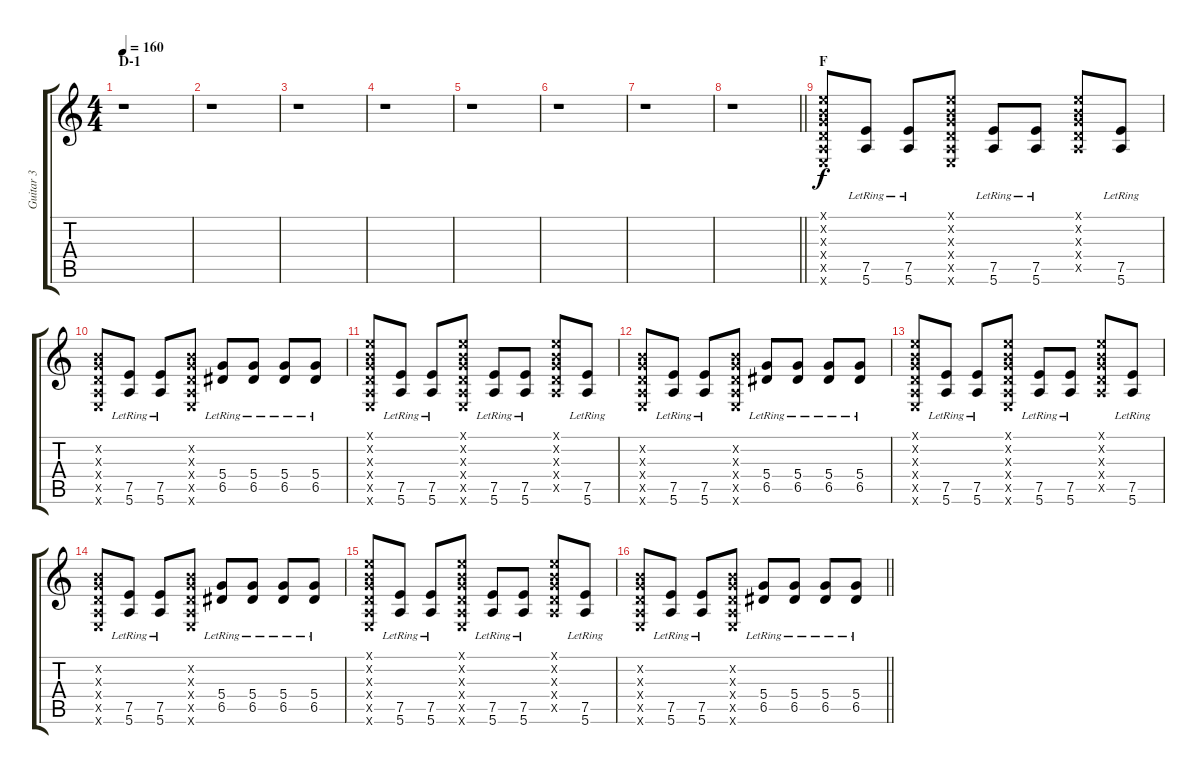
\track ("Guitar 3" "Guitar 3") {instrument overdrivenguitar}
\staff {score tabs}
\tuning (E4 B3 G3 D3 A2 E2) {hide}
\ts (4 4)
\section ("" "D-1")
\tempo 160
\clef g2
\ks c
r.1{dy f} |
r.1 |
r.1 |
r.1 |
r.1 |
r.1 |
r.1 |
\barLineRight lightlight
r.1 |
\section ("" "F")
(0.1{x} 0.2{x} 0.3{x} 0.4{x} 0.5{x} 0.6{x}).8 (7.5{lr} 5.6{lr}).8 (7.5{lr} 5.6{lr}).8 (0.1{x} 0.2{x} 0.3{x} 0.4{x} 0.5{x} 0.6{x}).8 (7.5{lr} 5.6{lr}).8 (7.5{lr} 5.6{lr}).8 (0.1{x} 0.2{x} 0.3{x} 0.4{x} 0.5{x}).8 (7.5{lr} 5.6{lr}).8 |
(0.2{x} 0.3{x} 0.4{x} 0.5{x} 0.6{x}).8 (7.5{lr} 5.6{lr}).8 (7.5{lr} 5.6{lr}).8 (0.2{x} 0.3{x} 0.4{x} 0.5{x} 0.6{x}).8 (5.4{lr} 6.5{lr}).8 (5.4{lr} 6.5{lr}).8 (5.4{lr} 6.5{lr}).8 (5.4{lr} 6.5{lr}).8 |
(0.1{x} 0.2{x} 0.3{x} 0.4{x} 0.5{x} 0.6{x}).8 (7.5{lr} 5.6{lr}).8 (7.5{lr} 5.6{lr}).8 (0.1{x} 0.2{x} 0.3{x} 0.4{x} 0.5{x} 0.6{x}).8 (7.5{lr} 5.6{lr}).8 (7.5{lr} 5.6{lr}).8 (0.1{x} 0.2{x} 0.3{x} 0.4{x} 0.5{x}).8 (7.5{lr} 5.6{lr}).8 |
(0.2{x} 0.3{x} 0.4{x} 0.5{x} 0.6{x}).8 (7.5{lr} 5.6{lr}).8 (7.5{lr} 5.6{lr}).8 (0.2{x} 0.3{x} 0.4{x} 0.5{x} 0.6{x}).8 (5.4{lr} 6.5{lr}).8 (5.4{lr} 6.5{lr}).8 (5.4{lr} 6.5{lr}).8 (5.4{lr} 6.5{lr}).8 |
(0.1{x} 0.2{x} 0.3{x} 0.4{x} 0.5{x} 0.6{x}).8 (7.5{lr} 5.6{lr}).8 (7.5{lr} 5.6{lr}).8 (0.1{x} 0.2{x} 0.3{x} 0.4{x} 0.5{x} 0.6{x}).8 (7.5{lr} 5.6{lr}).8 (7.5{lr} 5.6{lr}).8 (0.1{x} 0.2{x} 0.3{x} 0.4{x} 0.5{x}).8 (7.5{lr} 5.6{lr}).8 |
(0.2{x} 0.3{x} 0.4{x} 0.5{x} 0.6{x}).8 (7.5{lr} 5.6{lr}).8 (7.5{lr} 5.6{lr}).8 (0.2{x} 0.3{x} 0.4{x} 0.5{x} 0.6{x}).8 (5.4{lr} 6.5{lr}).8 (5.4{lr} 6.5{lr}).8 (5.4{lr} 6.5{lr}).8 (5.4{lr} 6.5{lr}).8 |
(0.1{x} 0.2{x} 0.3{x} 0.4{x} 0.5{x} 0.6{x}).8 (7.5{lr} 5.6{lr}).8 (7.5{lr} 5.6{lr}).8 (0.1{x} 0.2{x} 0.3{x} 0.4{x} 0.5{x} 0.6{x}).8 (7.5{lr} 5.6{lr}).8 (7.5{lr} 5.6{lr}).8 (0.1{x} 0.2{x} 0.3{x} 0.4{x} 0.5{x}).8 (7.5{lr} 5.6{lr}).8 |
\barLineRight lightlight
(0.2{x} 0.3{x} 0.4{x} 0.5{x} 0.6{x}).8 (7.5{lr} 5.6{lr}).8 (7.5{lr} 5.6{lr}).8 (0.2{x} 0.3{x} 0.4{x} 0.5{x} 0.6{x}).8 (5.4{lr} 6.5{lr}).8 (5.4{lr} 6.5{lr}).8 (5.4{lr} 6.5{lr}).8 (5.4{lr} 6.5{lr}).8
